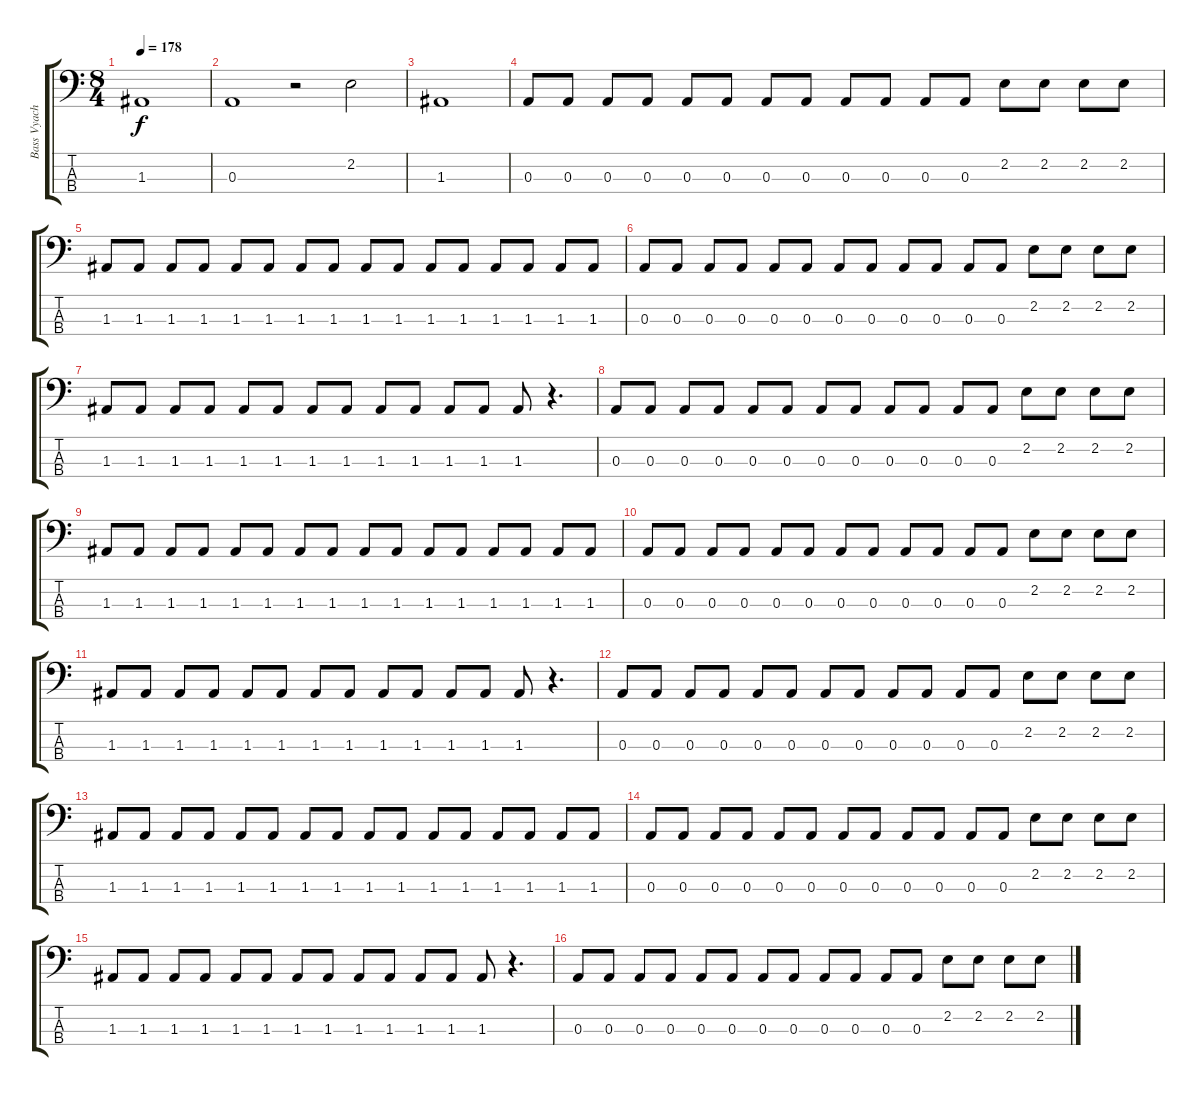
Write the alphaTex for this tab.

\track ("Bass Vyacheslav Semykin" "Bass Vyach") {instrument slapbass1}
\staff {score tabs}
\tuning (G2 D2 A1 E1) {hide}
\ts (8 4)
\tempo 178
\clef f4
\ks c
1.3.1{dy f} |
0.3.1 r.2 2.2.2 |
1.3.1 |
0.3.8 0.3.8 0.3.8 0.3.8 0.3.8 0.3.8 0.3.8 0.3.8 0.3.8 0.3.8 0.3.8 0.3.8 2.2.8 2.2.8 2.2.8 2.2.8 |
1.3.8 1.3.8 1.3.8 1.3.8 1.3.8 1.3.8 1.3.8 1.3.8 1.3.8 1.3.8 1.3.8 1.3.8 1.3.8 1.3.8 1.3.8 1.3.8 |
0.3.8 0.3.8 0.3.8 0.3.8 0.3.8 0.3.8 0.3.8 0.3.8 0.3.8 0.3.8 0.3.8 0.3.8 2.2.8 2.2.8 2.2.8 2.2.8 |
1.3.8 1.3.8 1.3.8 1.3.8 1.3.8 1.3.8 1.3.8 1.3.8 1.3.8 1.3.8 1.3.8 1.3.8 1.3.8 r.4{d} |
0.3.8 0.3.8 0.3.8 0.3.8 0.3.8 0.3.8 0.3.8 0.3.8 0.3.8 0.3.8 0.3.8 0.3.8 2.2.8 2.2.8 2.2.8 2.2.8 |
1.3.8 1.3.8 1.3.8 1.3.8 1.3.8 1.3.8 1.3.8 1.3.8 1.3.8 1.3.8 1.3.8 1.3.8 1.3.8 1.3.8 1.3.8 1.3.8 |
0.3.8 0.3.8 0.3.8 0.3.8 0.3.8 0.3.8 0.3.8 0.3.8 0.3.8 0.3.8 0.3.8 0.3.8 2.2.8 2.2.8 2.2.8 2.2.8 |
1.3.8 1.3.8 1.3.8 1.3.8 1.3.8 1.3.8 1.3.8 1.3.8 1.3.8 1.3.8 1.3.8 1.3.8 1.3.8 r.4{d} |
0.3.8 0.3.8 0.3.8 0.3.8 0.3.8 0.3.8 0.3.8 0.3.8 0.3.8 0.3.8 0.3.8 0.3.8 2.2.8 2.2.8 2.2.8 2.2.8 |
1.3.8 1.3.8 1.3.8 1.3.8 1.3.8 1.3.8 1.3.8 1.3.8 1.3.8 1.3.8 1.3.8 1.3.8 1.3.8 1.3.8 1.3.8 1.3.8 |
0.3.8 0.3.8 0.3.8 0.3.8 0.3.8 0.3.8 0.3.8 0.3.8 0.3.8 0.3.8 0.3.8 0.3.8 2.2.8 2.2.8 2.2.8 2.2.8 |
1.3.8 1.3.8 1.3.8 1.3.8 1.3.8 1.3.8 1.3.8 1.3.8 1.3.8 1.3.8 1.3.8 1.3.8 1.3.8 r.4{d} |
0.3.8 0.3.8 0.3.8 0.3.8 0.3.8 0.3.8 0.3.8 0.3.8 0.3.8 0.3.8 0.3.8 0.3.8 2.2.8 2.2.8 2.2.8 2.2.8
